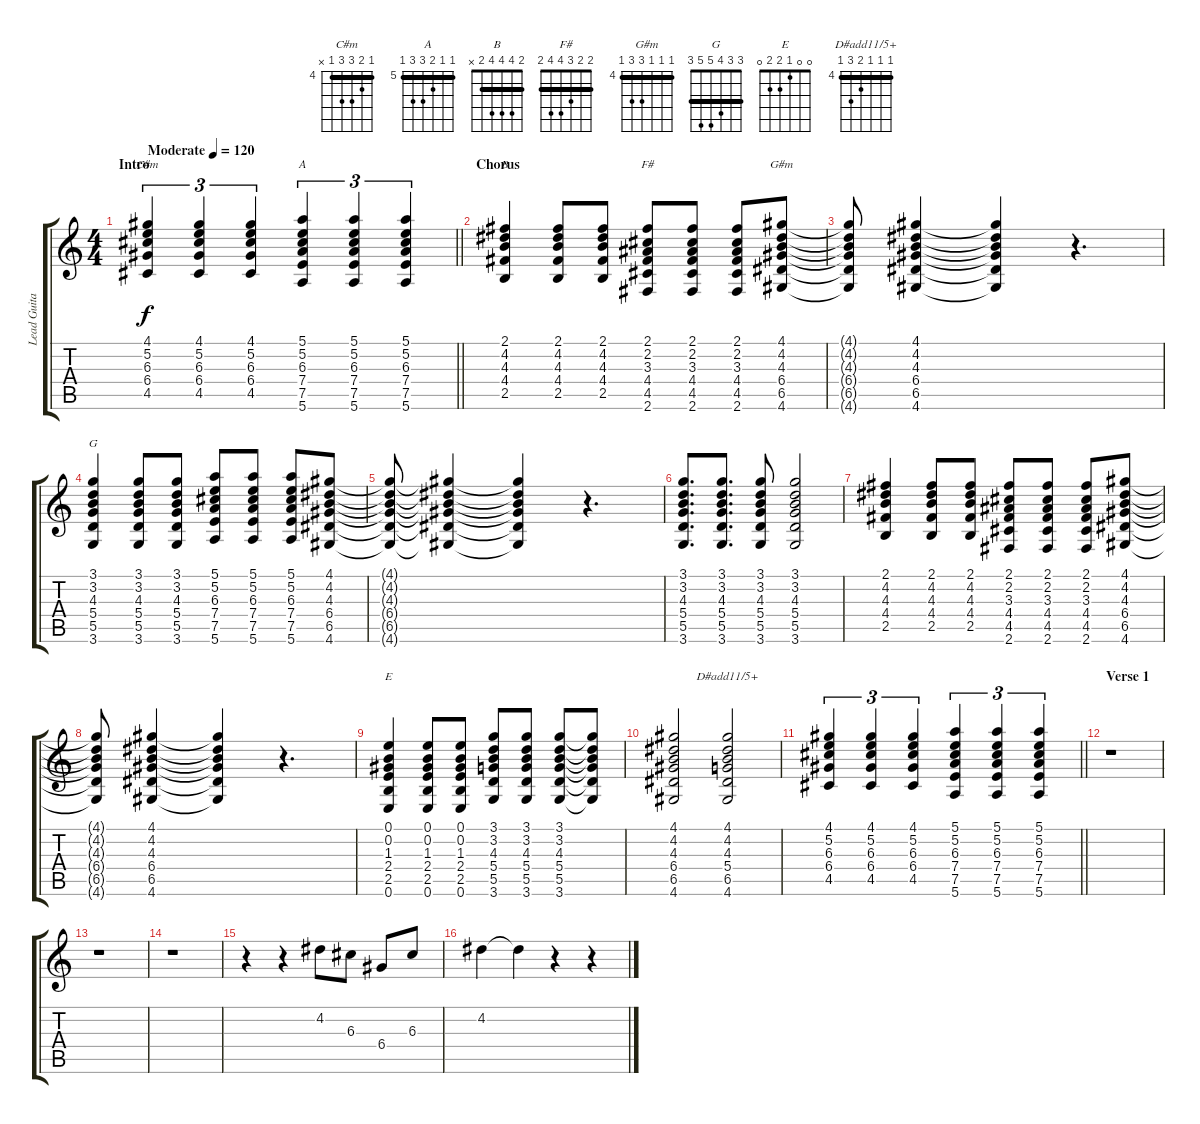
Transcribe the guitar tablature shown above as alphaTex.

\track ("Lead Guitar" "Lead Guita") {instrument electricguitarclean}
\staff {score tabs}
\tuning (E4 B3 G3 D3 A2 E2) {hide}
\chord ("C#m" 4 5 6 6 4 x) {firstfret 4 barre 4}
\chord ("A" 5 5 6 7 7 5) {firstfret 5 barre 5}
\chord ("B" 2 4 4 4 2 x) {barre 2}
\chord ("F#" 2 2 3 4 4 2) {barre 2}
\chord ("G#m" 4 4 4 6 6 4) {firstfret 4 barre 4}
\chord ("G" 3 3 4 5 5 3) {barre 3}
\chord ("E" 0 0 1 2 2 0)
\chord ("D#add11/5+" 4 4 4 5 6 4) {firstfret 4 barre 4}
\ts (4 4)
\section ("" "Intro")
\tempo (120 "Moderate")
\clef g2
\barLineRight lightlight
\ks c
(4.1 5.2 6.3 6.4 4.5).4{tu (3 2) ch "C#m" dy f instrument electricguitarclean} (4.1 5.2 6.3 6.4 4.5).4{tu (3 2)} (4.1 5.2 6.3 6.4 4.5).4{tu (3 2)} (5.1 5.2 6.3 7.4 7.5 5.6).4{tu (3 2) ch "A"} (5.1 5.2 6.3 7.4 7.5 5.6).4{tu (3 2)} (5.1 5.2 6.3 7.4 7.5 5.6).4{tu (3 2)} |
\section ("" "Chorus")
(2.1 4.2 4.3 4.4 2.5).4{ch "B"} (2.1 4.2 4.3 4.4 2.5).8 (2.1 4.2 4.3 4.4 2.5).8 (2.1 2.2 3.3 4.4 4.5 2.6).8{ch "F#"} (2.1 2.2 3.3 4.4 4.5 2.6).8 (2.1 2.2 3.3 4.4 4.5 2.6).8 (4.1 4.2 4.3 6.4 6.5 4.6).8{ch "G#m"} |
(4.1{t} 4.2{t} 4.3{t} 6.4{t} 6.5{t} 4.6{t}).8 (4.1 4.2 4.3 6.4 6.5 4.6).4 (4.1{t} 4.2{t} 4.3{t} 6.4{t} 6.5{t} 4.6{t}).4 r.4{d} |
(3.1 3.2 4.3 5.4 5.5 3.6).4{ch "G"} (3.1 3.2 4.3 5.4 5.5 3.6).8 (3.1 3.2 4.3 5.4 5.5 3.6).8 (5.1 5.2 6.3 7.4 7.5 5.6).8 (5.1 5.2 6.3 7.4 7.5 5.6).8 (5.1 5.2 6.3 7.4 7.5 5.6).8 (4.1 4.2 4.3 6.4 6.5 4.6).8 |
(4.1{t} 4.2{t} 4.3{t} 6.4{t} 6.5{t} 4.6{t}).8 (4.1{t} 4.2{t} 4.3{t} 6.4{t} 6.5{t} 4.6{t}).4 (4.1{t} 4.2{t} 4.3{t} 6.4{t} 6.5{t} 4.6{t}).4 r.4{d} |
(3.1 3.2 4.3 5.4 5.5 3.6).8{d} (3.1 3.2 4.3 5.4 5.5 3.6).8{d} (3.1 3.2 4.3 5.4 5.5 3.6).8 (3.1 3.2 4.3 5.4 5.5 3.6).2 |
(2.1 4.2 4.3 4.4 2.5).4 (2.1 4.2 4.3 4.4 2.5).8 (2.1 4.2 4.3 4.4 2.5).8 (2.1 2.2 3.3 4.4 4.5 2.6).8 (2.1 2.2 3.3 4.4 4.5 2.6).8 (2.1 2.2 3.3 4.4 4.5 2.6).8 (4.1 4.2 4.3 6.4 6.5 4.6).8 |
(4.1{t} 4.2{t} 4.3{t} 6.4{t} 6.5{t} 4.6{t}).8 (4.1 4.2 4.3 6.4 6.5 4.6).4 (4.1{t} 4.2{t} 4.3{t} 6.4{t} 6.5{t} 4.6{t}).4 r.4{d} |
(0.1 0.2 1.3 2.4 2.5 0.6).4{ch "E"} (0.1 0.2 1.3 2.4 2.5 0.6).8 (0.1 0.2 1.3 2.4 2.5 0.6).8 (3.1 3.2 4.3 5.4 5.5 3.6).8 (3.1 3.2 4.3 5.4 5.5 3.6).8 (3.1 3.2 4.3 5.4 5.5 3.6).8 (3.1{t} 3.2{t} 4.3{t} 5.4{t} 5.5{t} 3.6{t}).8 |
(4.1 4.2 4.3 6.4 6.5 4.6).2 (4.1 4.2 4.3 5.4 6.5 4.6).2{ch "D#add11/5+"} |
\barLineRight lightlight
(4.1 5.2 6.3 6.4 4.5).4{tu (3 2)} (4.1 5.2 6.3 6.4 4.5).4{tu (3 2)} (4.1 5.2 6.3 6.4 4.5).4{tu (3 2)} (5.1 5.2 6.3 7.4 7.5 5.6).4{tu (3 2)} (5.1 5.2 6.3 7.4 7.5 5.6).4{tu (3 2)} (5.1 5.2 6.3 7.4 7.5 5.6).4{tu (3 2)} |
\section ("" "Verse 1")
r.1 |
r.1 |
r.1 |
r.4 r.4 4.2.8 6.3.8 6.4.8 6.3.8 |
4.2.4 4.2{t}.4 r.4 r.4
